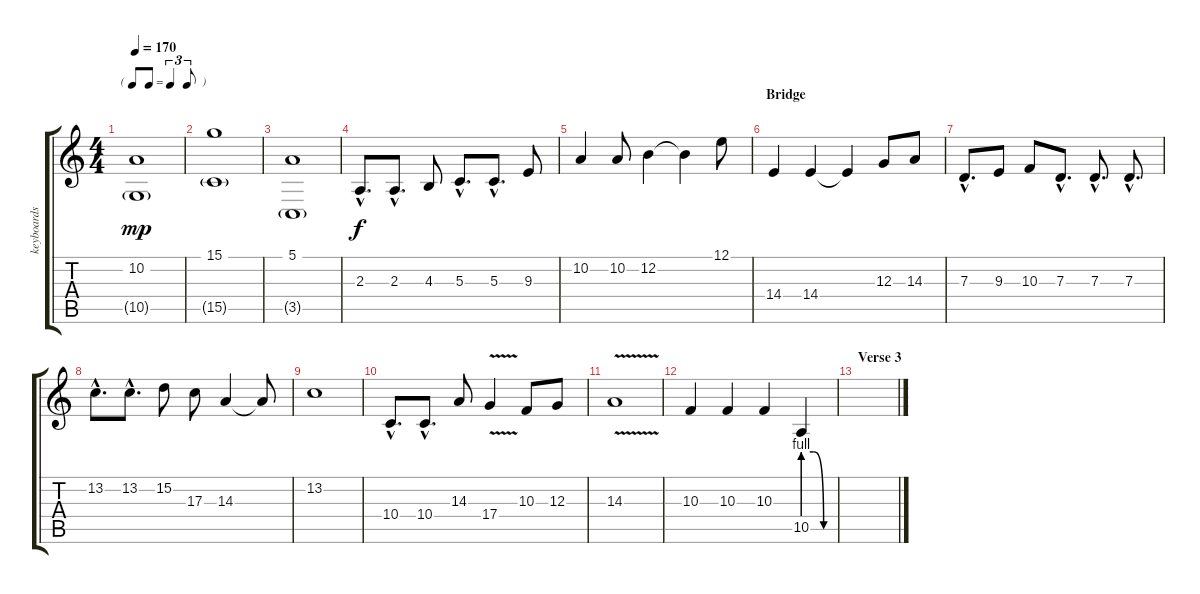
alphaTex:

\track ("keyboards + vocals" "keyboards ") {instrument frenchhorn}
\staff {score tabs}
\tuning (E4 B3 G3 D3 A2 E2) {hide}
\ts (4 4)
\tf triplet8th
\tempo 170
\clef g2
\ks c
(10.2 10.5{g}).1{dy mp} |
(15.1 15.5{g}).1 |
(5.1 3.5{g}).1 |
2.3{hac}.8{d dy f} 2.3{hac}.8{d} 4.3.8 5.3{hac}.8{d} 5.3{hac}.8{d} 9.3.8 |
10.2.4 10.2.8 12.2.4 12.2{t}.4 12.1.8 |
\section ("" "Bridge")
14.4.4 14.4.4 14.4{t}.4 12.3.8 14.3.8 |
7.3{hac}.8{d} 9.3.8 10.3.8 7.3{hac}.8{d} 7.3{hac}.8{d} 7.3{hac}.8{d} |
13.2{hac}.8{d} 13.2{hac}.8{d} 15.2.8 17.3.8 14.3.4 14.3{t}.8 |
13.2.1 |
10.4{hac}.8{d} 10.4{hac}.8{d} 14.3.8 17.4{v}.4 10.3.8 12.3.8 |
14.3{v}.1 |
10.3.4 10.3.4 10.3.4 10.5{be (custom 0 4 20 4 40 0 60 0)}.4 |
\section ("" "Verse 3")
